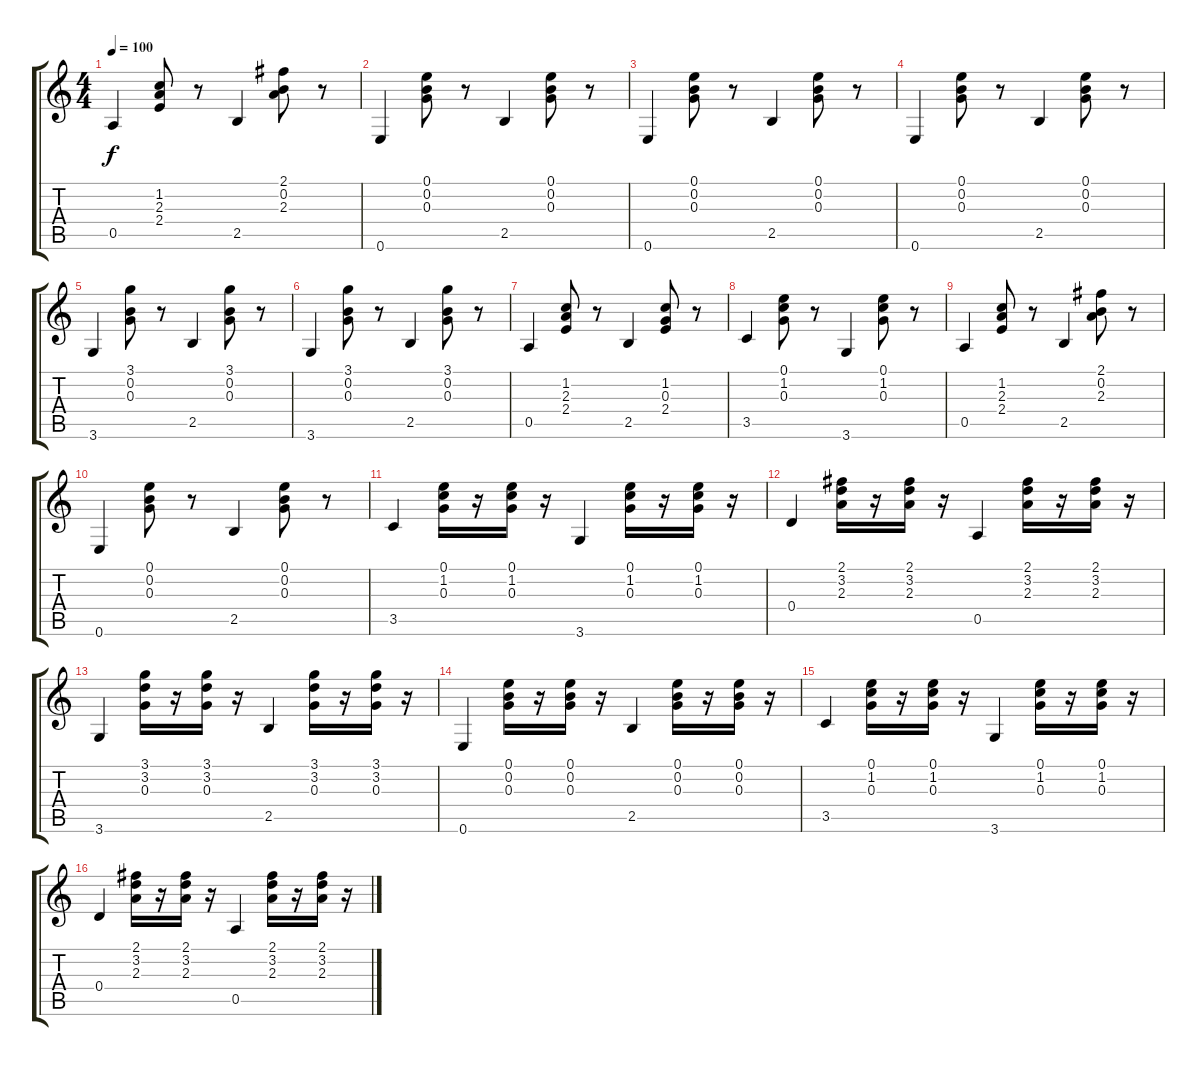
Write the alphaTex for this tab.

\track "" {instrument acousticguitarnylon}
\staff {score tabs}
\tuning (E4 B3 G3 D3 A2 E2) {hide}
\ts (4 4)
\tempo 100
\clef g2
\ks c
0.5.4{dy f} (1.2 2.3 2.4).8 r.8 2.5.4 (2.1 0.2 2.3).8 r.8 |
0.6.4 (0.1 0.2 0.3).8 r.8 2.5.4 (0.1 0.2 0.3).8 r.8 |
0.6.4 (0.1 0.2 0.3).8 r.8 2.5.4 (0.1 0.2 0.3).8 r.8 |
0.6.4 (0.1 0.2 0.3).8 r.8 2.5.4 (0.1 0.2 0.3).8 r.8 |
3.6.4 (3.1 0.2 0.3).8 r.8 2.5.4 (3.1 0.2 0.3).8 r.8 |
3.6.4 (3.1 0.2 0.3).8 r.8 2.5.4 (3.1 0.2 0.3).8 r.8 |
0.5.4 (1.2 2.3 2.4).8 r.8 2.5.4 (1.2 0.3 2.4).8 r.8 |
3.5.4 (0.1 1.2 0.3).8 r.8 3.6.4 (0.1 1.2 0.3).8 r.8 |
0.5.4 (1.2 2.3 2.4).8 r.8 2.5.4 (2.1 0.2 2.3).8 r.8 |
0.6.4 (0.1 0.2 0.3).8 r.8 2.5.4 (0.1 0.2 0.3).8 r.8 |
3.5.4 (0.1 1.2 0.3).16 r.16 (0.1 1.2 0.3).16 r.16 3.6.4 (0.1 1.2 0.3).16 r.16 (0.1 1.2 0.3).16 r.16 |
0.4.4 (2.1 3.2 2.3).16 r.16 (2.1 3.2 2.3).16 r.16 0.5.4 (2.1 3.2 2.3).16 r.16 (2.1 3.2 2.3).16 r.16 |
3.6.4 (3.1 3.2 0.3).16 r.16 (3.1 3.2 0.3).16 r.16 2.5.4 (3.1 3.2 0.3).16 r.16 (3.1 3.2 0.3).16 r.16 |
0.6.4 (0.1 0.2 0.3).16 r.16 (0.1 0.2 0.3).16 r.16 2.5.4 (0.1 0.2 0.3).16 r.16 (0.1 0.2 0.3).16 r.16 |
3.5.4 (0.1 1.2 0.3).16 r.16 (0.1 1.2 0.3).16 r.16 3.6.4 (0.1 1.2 0.3).16 r.16 (0.1 1.2 0.3).16 r.16 |
0.4.4 (2.1 3.2 2.3).16 r.16 (2.1 3.2 2.3).16 r.16 0.5.4 (2.1 3.2 2.3).16 r.16 (2.1 3.2 2.3).16 r.16
